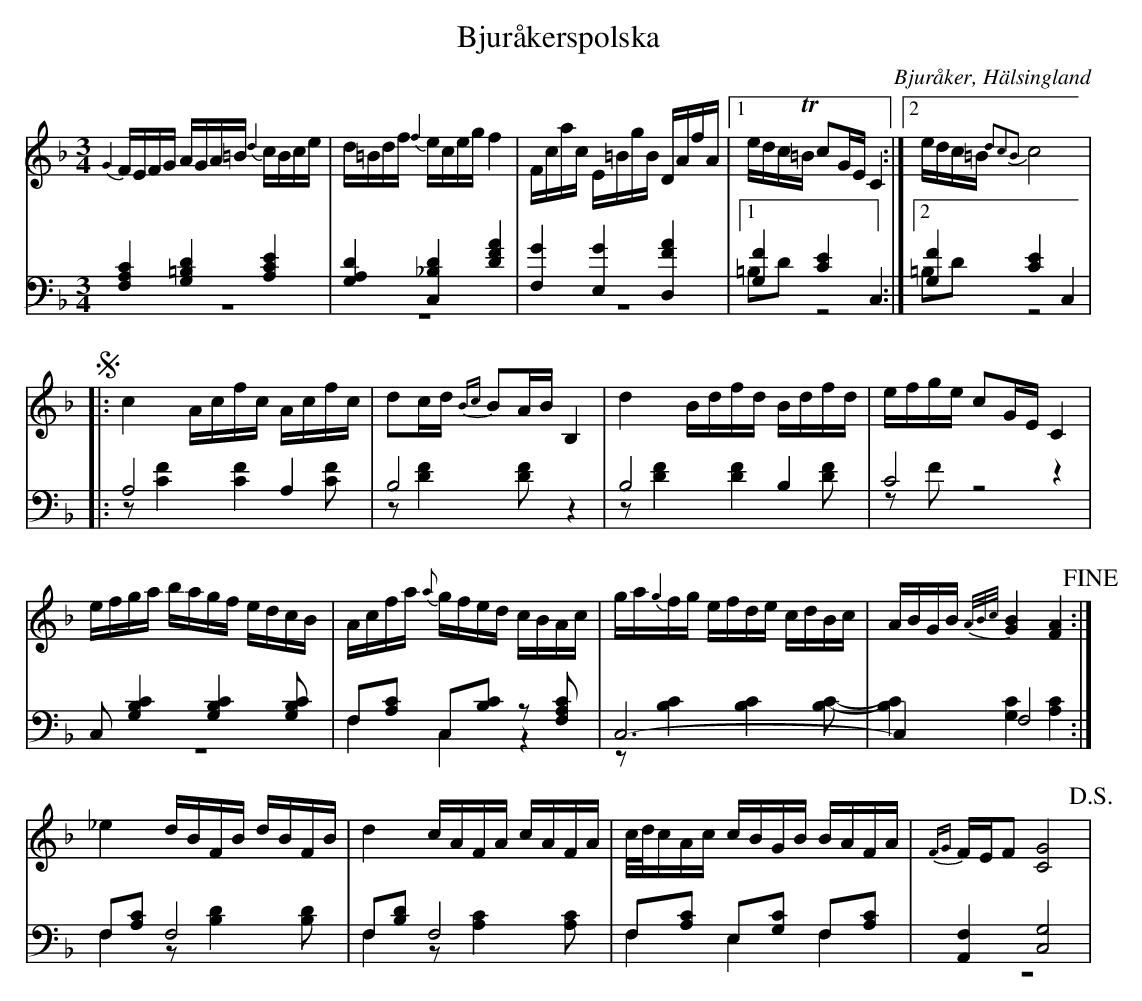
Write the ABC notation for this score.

X:1
T: Bjuråkerspolska
O: Bjuråker, Hälsingland
M: 3/4
L: 1/16
K: F
V:1
V:2
V:3 merge
V:1
{G2}FEFG AGA=B {d2}cBce|d=Bdf {f2}eceg f4|Fcac E=BgB DAfA|1 edcT=B c2GE C4:|2 edc=B {d2c2B2}c8 |
!segno! |:c4 Acfc Acfc|d2cd {Bc}B2AB B,4|d4 Bdfd Bdfd|efge c2GE C4|
efga bagf edcB|Acfa {a}gfed cBAc|ga{g2}fg efde cdBc|ABGB {A/B/c/}[G4B4] [F4A4] !fine!:|
_e4 dBFB dBFB|d4 cAFA cAFA|c/d/cAc cBGB BAFA|{FG}FEF2 [C8G8] !D.S.!|
V:2 clef=bass
[F,4A,4C4] [G,4=B,4D4] [A,4C4E4]|[G,4A,4D4] [C,4_B,4D4] [D4F4A4]|[F,4G4] [E,4G4] [D,4F4A4]|1 [G,4F4] [C4E4] C,4:|2 [G,4F4] [C4E4] C,4 |
|:A,8 A,4|B,8 z4|B,8  B,4|C8 z4|
C,2 [G,4B,4C4] [G,4B,4C4] [G,2B,2C2]|F,2[A,2C2] C,2[B,2C2] z2 [F,2A,2C2]|C,12-|C,4 F,8:|
F,2[A,2C2] F,8|F,2[B,2D2] F,8|F,2[A,2C2] E,2[G,2C2] F,2[A,2C2]|[A,,4F,4] [C,8G,8] |
V:3 clef=bass
z12|z12|z12|1 =B,2D2 z8:|2 =B,2D2 z8|
|:z2 [C4F4] [C4F4] [C2F2]|z2 [D4F4] [D2F2] z4|z2 [D4F4] [D4F4] [D2F2]|z2 F2 z8|
z12|F,4 C,4 z4|z2 [B,4C4] [B,4C4] [B,2C2]-|[B,4C4] [G,4C4] [A,4C4]:|
F,4 z2 [B,4D4] [B,2D2]|F,4 z2 [A,4C4] [A,2C2]|F,4 E,4 F,4|z12|
